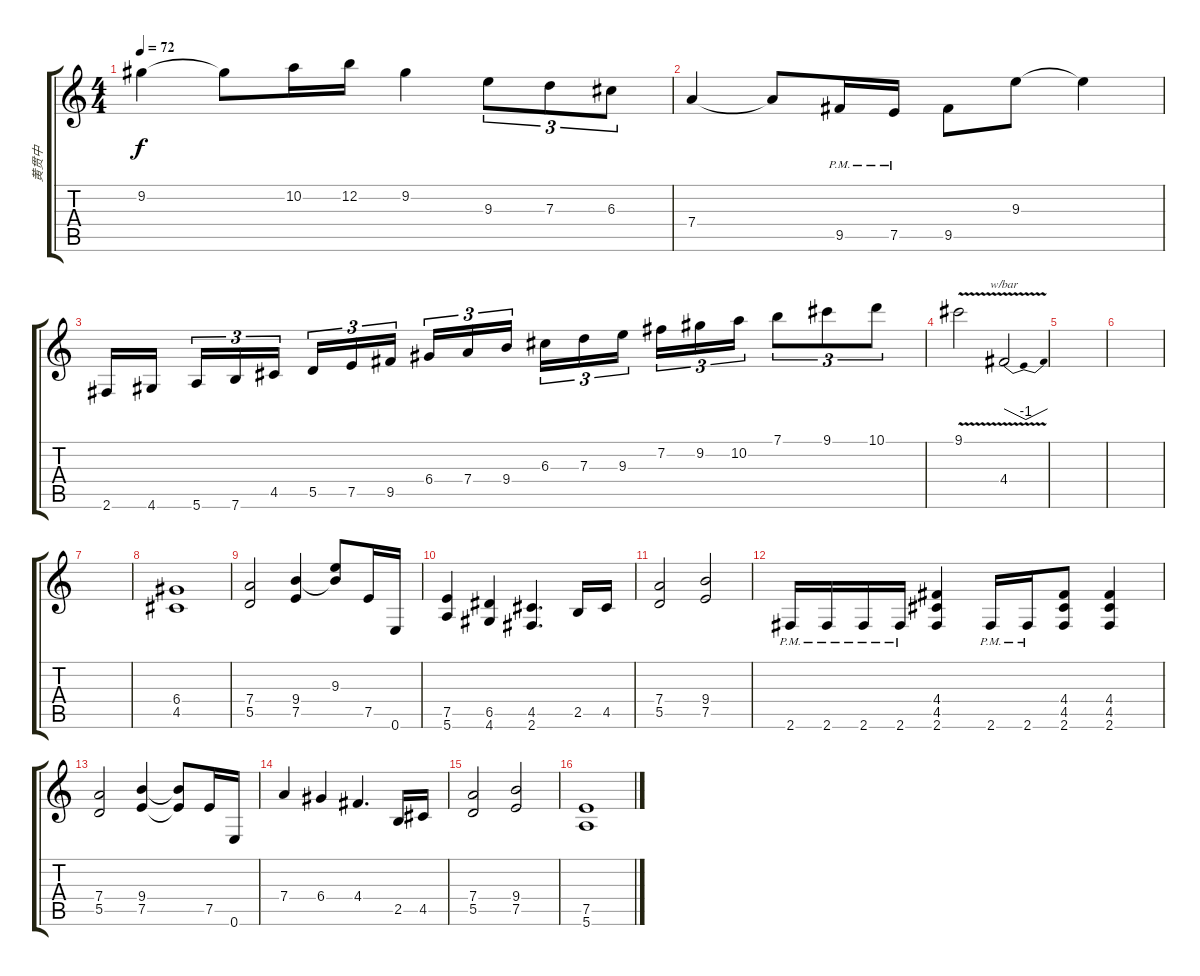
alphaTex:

\track ("黄贯中" "黄贯中") {instrument overdrivenguitar}
\staff {score tabs}
\tuning (E4 B3 G3 D3 A2 E2) {hide}
\ts (4 4)
\tempo 72
\clef g2
\ks c
9.2.4{dy f} 9.2{t}.8 10.2.16 12.2.16 9.2.4 9.3.8{tu (3 2)} 7.3.8{tu (3 2)} 6.3.8{tu (3 2)} |
7.4.4 7.4{t}.8 9.5{pm}.16 7.5{pm}.16 9.5.8 9.3.8 9.3{t}.4 |
2.6.16 4.6.16{beam splitsecondary} 5.6.16{tu (3 2)} 7.6.16{tu (3 2)} 4.5.16{tu (3 2)} 5.5.16{tu (3 2)} 7.5.16{tu (3 2)} 9.5.16{tu (3 2) beam splitsecondary} 6.4.16{tu (3 2)} 7.4.16{tu (3 2)} 9.4.16{tu (3 2)} 6.3.16{tu (3 2)} 7.3.16{tu (3 2)} 9.3.16{tu (3 2) beam splitsecondary} 7.2.16{tu (3 2)} 9.2.16{tu (3 2)} 10.2.16{tu (3 2)} 7.1.8{tu (3 2)} 9.1.8{tu (3 2)} 10.1.8{tu (3 2)} |
9.1{v}.2 4.4{v}.2{tbe (dip default 0 0 30 -4 60 0)} |
|
|
|
(6.4 4.5).1 |
(7.4 5.5).2 (9.4 7.5).4 (9.3 9.4{t}).8 7.5.16 0.6.16 |
(7.5 5.6).4 (6.5 4.6).4 (4.5 2.6).4{d} 2.5.16 4.5.16 |
(7.4 5.5).2 (9.4 7.5).2 |
2.6{pm}.16 2.6{pm}.16 2.6{pm}.16 2.6{pm}.16 (4.4 4.5 2.6).4 2.6{pm}.16 2.6{pm}.16 (4.4 4.5 2.6).8 (4.4 4.5 2.6).4 |
(7.4 5.5).2 (9.4 7.5).4 (9.4{t} 7.5{t}).8 7.5.16 0.6.16 |
7.4.4 6.4.4 4.4.4{d} 2.5.16 4.5.16 |
(7.4 5.5).2 (9.4 7.5).2 |
(7.5 5.6).1
